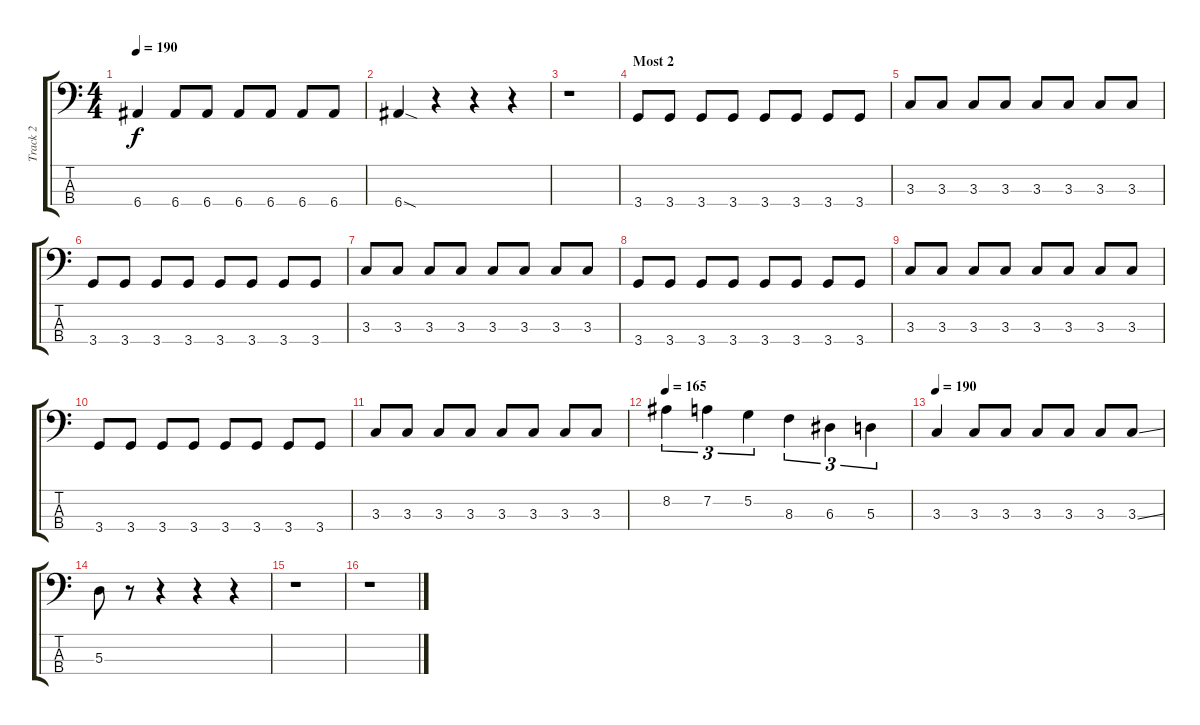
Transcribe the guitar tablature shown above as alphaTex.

\track ("Track 2" "Track 2") {instrument electricbassfinger}
\staff {score tabs}
\tuning (G2 D2 A1 E1) {hide}
\ts (4 4)
\tempo 190
\clef f4
\ks c
6.4.4{dy f} 6.4.8 6.4.8 6.4.8 6.4.8 6.4.8 6.4.8 |
6.4{sod}.4 r.4 r.4 r.4 |
r.1 |
\section ("" "Most 2")
3.4.8 3.4.8 3.4.8 3.4.8 3.4.8 3.4.8 3.4.8 3.4.8 |
3.3.8 3.3.8 3.3.8 3.3.8 3.3.8 3.3.8 3.3.8 3.3.8 |
3.4.8 3.4.8 3.4.8 3.4.8 3.4.8 3.4.8 3.4.8 3.4.8 |
3.3.8 3.3.8 3.3.8 3.3.8 3.3.8 3.3.8 3.3.8 3.3.8 |
3.4.8 3.4.8 3.4.8 3.4.8 3.4.8 3.4.8 3.4.8 3.4.8 |
3.3.8 3.3.8 3.3.8 3.3.8 3.3.8 3.3.8 3.3.8 3.3.8 |
3.4.8 3.4.8 3.4.8 3.4.8 3.4.8 3.4.8 3.4.8 3.4.8 |
3.3.8 3.3.8 3.3.8 3.3.8 3.3.8 3.3.8 3.3.8 3.3.8 |
\tempo 165
8.2.4{tu (3 2)} 7.2.4{tu (3 2)} 5.2.4{tu (3 2)} 8.3.4{tu (3 2)} 6.3.4{tu (3 2)} 5.3.4{tu (3 2)} |
\tempo 190
3.3.4 3.3.8 3.3.8 3.3.8 3.3.8 3.3.8 3.3{ss}.8 |
5.3.8 r.8 r.4 r.4 r.4 |
r.1 |
r.1
